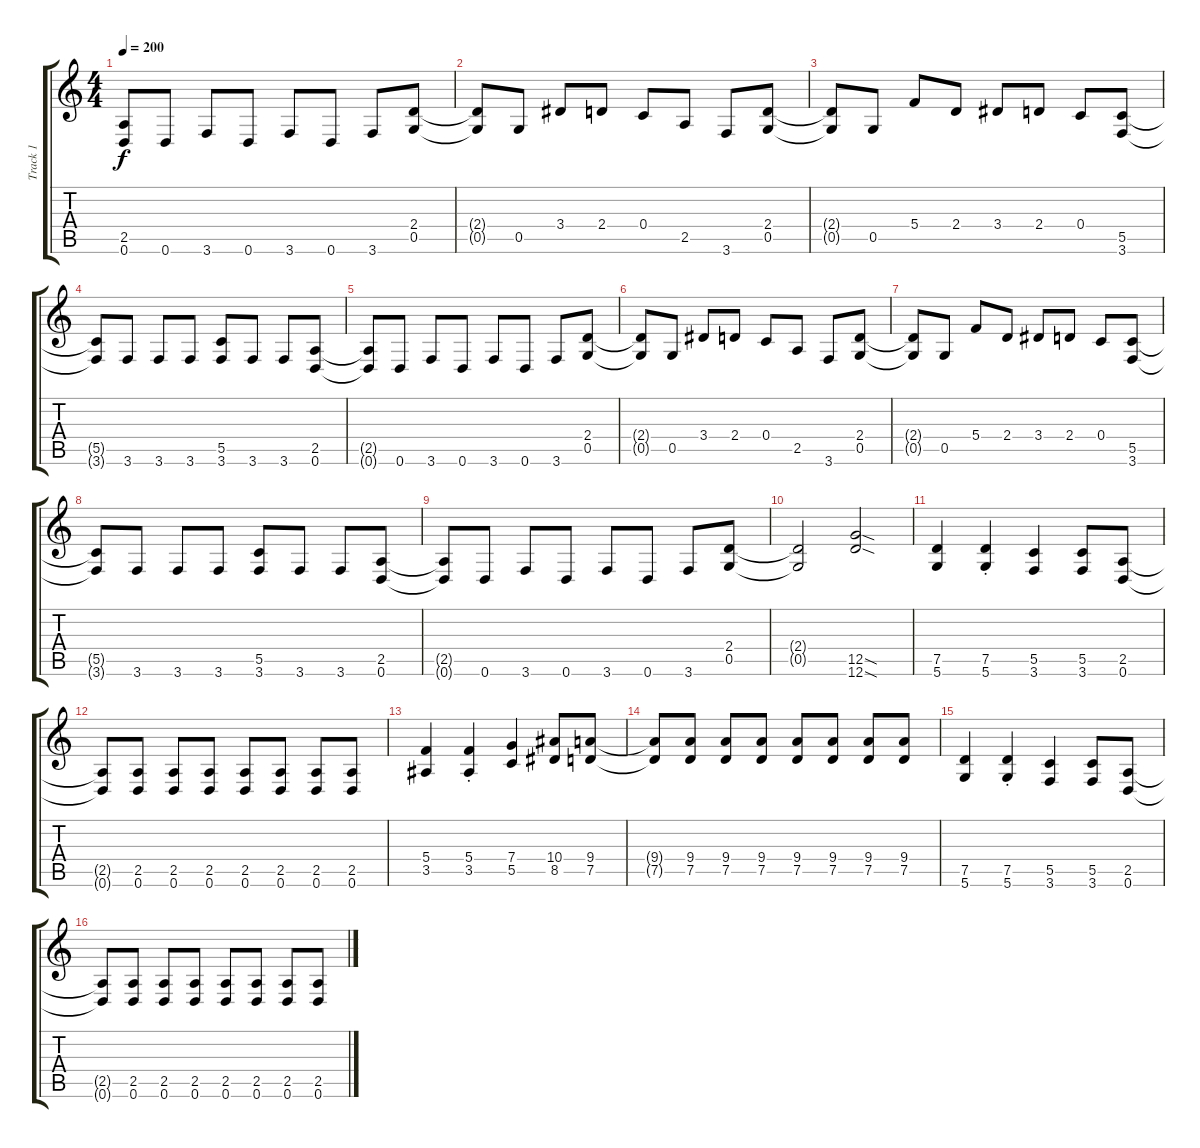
\track ("Track 1" "Track 1") {instrument distortionguitar}
\staff {score tabs}
\tuning (D4 A3 F3 C3 G2 D2) {hide}
\ts (4 4)
\tempo 200
\clef g2
\ks c
(2.5{t} 0.6{t}).8{dy f} 0.6.8 3.6.8 0.6.8 3.6.8 0.6.8 3.6.8 (2.4 0.5).8 |
(2.4{t} 0.5{t}).8 0.5.8 3.4.8 2.4.8 0.4.8 2.5.8 3.6.8 (2.4 0.5).8 |
(2.4{t} 0.5{t}).8 0.5.8 5.4.8 2.4.8 3.4.8 2.4.8 0.4.8 (5.5 3.6).8 |
(5.5{t} 3.6{t}).8 3.6.8 3.6.8 3.6.8 (5.5 3.6).8 3.6.8 3.6.8 (2.5 0.6).8 |
(2.5{t} 0.6{t}).8 0.6.8 3.6.8 0.6.8 3.6.8 0.6.8 3.6.8 (2.4 0.5).8 |
(2.4{t} 0.5{t}).8 0.5.8 3.4.8 2.4.8 0.4.8 2.5.8 3.6.8 (2.4 0.5).8 |
(2.4{t} 0.5{t}).8 0.5.8 5.4.8 2.4.8 3.4.8 2.4.8 0.4.8 (5.5 3.6).8 |
(5.5{t} 3.6{t}).8 3.6.8 3.6.8 3.6.8 (5.5 3.6).8 3.6.8 3.6.8 (2.5 0.6).8 |
(2.5{t} 0.6{t}).8 0.6.8 3.6.8 0.6.8 3.6.8 0.6.8 3.6.8 (2.4 0.5).8 |
(2.4{t} 0.5{t}).2 (12.5{sod} 12.6{sod}).2 |
(7.5 5.6).4 (7.5{st} 5.6{st}).4 (5.5 3.6).4 (5.5 3.6).8 (2.5 0.6).8 |
(2.5{t} 0.6{t}).8 (2.5 0.6).8 (2.5 0.6).8 (2.5 0.6).8 (2.5 0.6).8 (2.5 0.6).8 (2.5 0.6).8 (2.5 0.6).8 |
(5.4 3.5).4 (5.4{st} 3.5{st}).4 (7.4 5.5).4 (10.4 8.5).8 (9.4 7.5).8 |
(9.4{t} 7.5{t}).8 (9.4 7.5).8 (9.4 7.5).8 (9.4 7.5).8 (9.4 7.5).8 (9.4 7.5).8 (9.4 7.5).8 (9.4 7.5).8 |
(7.5 5.6).4 (7.5{st} 5.6{st}).4 (5.5 3.6).4 (5.5 3.6).8 (2.5 0.6).8 |
(2.5{t} 0.6{t}).8 (2.5 0.6).8 (2.5 0.6).8 (2.5 0.6).8 (2.5 0.6).8 (2.5 0.6).8 (2.5 0.6).8 (2.5 0.6).8
